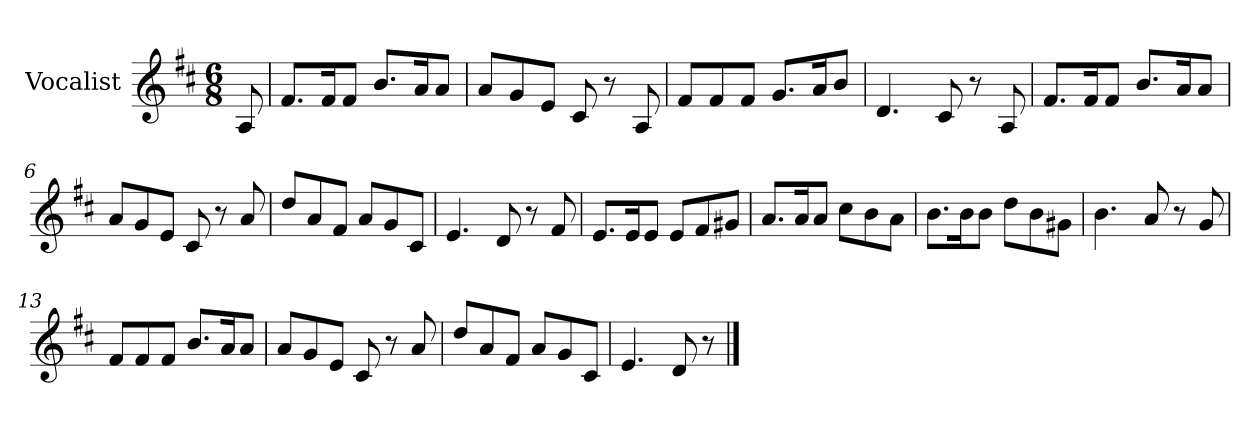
**kern
*part1
*staff1
*I"Vocalist
*k[f#c#]
*D:
*M6/8
=
8A
=1
8.f#L
16f#K
8f#J
8.bL
16aK
8aJ
=2
8aL
8g
8eJ
8c#
8r
8A
=3
8f#L
8f#
8f#J
8.gL
16aK
8bJ
=4
4.d
8c#
8r
8A
=5
8.f#L
16f#K
8f#J
8.bL
16aK
8aJ
=6
8aL
8g
8eJ
8c#
8r
8a
=7
8ddL
8a
8f#J
8aL
8g
8c#J
=8
4.e
8d
8r
8f#
=9
8.eL
16eK
8eJ
8eL
8f#
8g#XJ
=10
8.aL
16aK
8aJ
8cc#L
8b
8aJ
=11
8.bL
16bK
8bJ
8ddL
8b
8g#XJ
=12
4.b
8a
8r
8g
=13
8f#L
8f#
8f#J
8.bL
16aK
8aJ
=14
8aL
8g
8eJ
8c#
8r
8a
=15
8ddL
8a
8f#J
8aL
8g
8c#J
=16
4.e
8d
8r
==
*-
